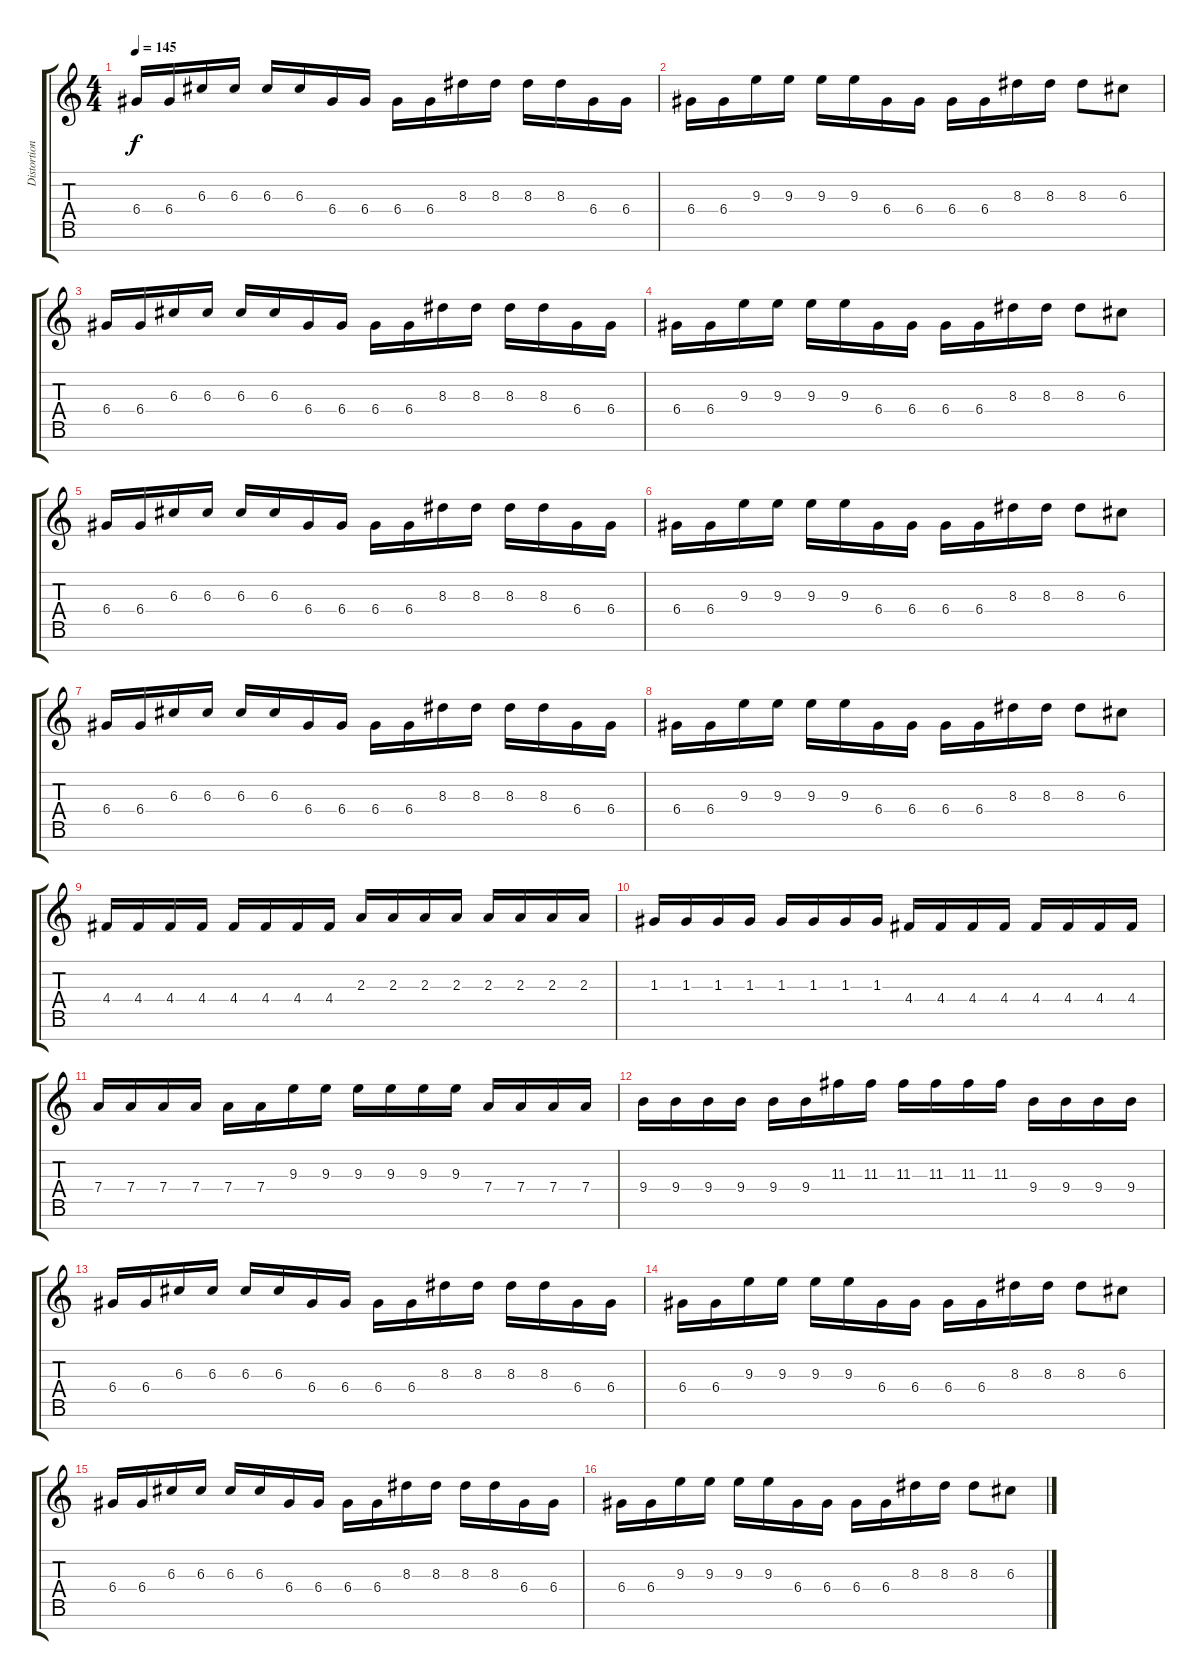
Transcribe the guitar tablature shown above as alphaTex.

\track ("Distortion Guitar 1" "Distortion") {instrument distortionguitar}
\staff {score tabs}
\tuning (E4 B3 G3 D3 A2 E2 B1) {hide}
\ts (4 4)
\tempo 145
\clef g2
\ks c
6.4.16{dy f} 6.4.16 6.3.16 6.3.16 6.3.16 6.3.16 6.4.16 6.4.16 6.4.16 6.4.16 8.3.16 8.3.16 8.3.16 8.3.16 6.4.16 6.4.16 |
6.4.16 6.4.16 9.3.16 9.3.16 9.3.16 9.3.16 6.4.16 6.4.16 6.4.16 6.4.16 8.3.16 8.3.16 8.3.8 6.3.8 |
6.4.16 6.4.16 6.3.16 6.3.16 6.3.16 6.3.16 6.4.16 6.4.16 6.4.16 6.4.16 8.3.16 8.3.16 8.3.16 8.3.16 6.4.16 6.4.16 |
6.4.16 6.4.16 9.3.16 9.3.16 9.3.16 9.3.16 6.4.16 6.4.16 6.4.16 6.4.16 8.3.16 8.3.16 8.3.8 6.3.8 |
6.4.16 6.4.16 6.3.16 6.3.16 6.3.16 6.3.16 6.4.16 6.4.16 6.4.16 6.4.16 8.3.16 8.3.16 8.3.16 8.3.16 6.4.16 6.4.16 |
6.4.16 6.4.16 9.3.16 9.3.16 9.3.16 9.3.16 6.4.16 6.4.16 6.4.16 6.4.16 8.3.16 8.3.16 8.3.8 6.3.8 |
6.4.16 6.4.16 6.3.16 6.3.16 6.3.16 6.3.16 6.4.16 6.4.16 6.4.16 6.4.16 8.3.16 8.3.16 8.3.16 8.3.16 6.4.16 6.4.16 |
6.4.16 6.4.16 9.3.16 9.3.16 9.3.16 9.3.16 6.4.16 6.4.16 6.4.16 6.4.16 8.3.16 8.3.16 8.3.8 6.3.8 |
4.4.16 4.4.16 4.4.16 4.4.16 4.4.16 4.4.16 4.4.16 4.4.16 2.3.16 2.3.16 2.3.16 2.3.16 2.3.16 2.3.16 2.3.16 2.3.16 |
1.3.16 1.3.16 1.3.16 1.3.16 1.3.16 1.3.16 1.3.16 1.3.16 4.4.16 4.4.16 4.4.16 4.4.16 4.4.16 4.4.16 4.4.16 4.4.16 |
7.4.16 7.4.16 7.4.16 7.4.16 7.4.16 7.4.16 9.3.16 9.3.16 9.3.16 9.3.16 9.3.16 9.3.16 7.4.16 7.4.16 7.4.16 7.4.16 |
9.4.16 9.4.16 9.4.16 9.4.16 9.4.16 9.4.16 11.3.16 11.3.16 11.3.16 11.3.16 11.3.16 11.3.16 9.4.16 9.4.16 9.4.16 9.4.16 |
6.4.16 6.4.16 6.3.16 6.3.16 6.3.16 6.3.16 6.4.16 6.4.16 6.4.16 6.4.16 8.3.16 8.3.16 8.3.16 8.3.16 6.4.16 6.4.16 |
6.4.16 6.4.16 9.3.16 9.3.16 9.3.16 9.3.16 6.4.16 6.4.16 6.4.16 6.4.16 8.3.16 8.3.16 8.3.8 6.3.8 |
6.4.16 6.4.16 6.3.16 6.3.16 6.3.16 6.3.16 6.4.16 6.4.16 6.4.16 6.4.16 8.3.16 8.3.16 8.3.16 8.3.16 6.4.16 6.4.16 |
6.4.16 6.4.16 9.3.16 9.3.16 9.3.16 9.3.16 6.4.16 6.4.16 6.4.16 6.4.16 8.3.16 8.3.16 8.3.8 6.3.8
